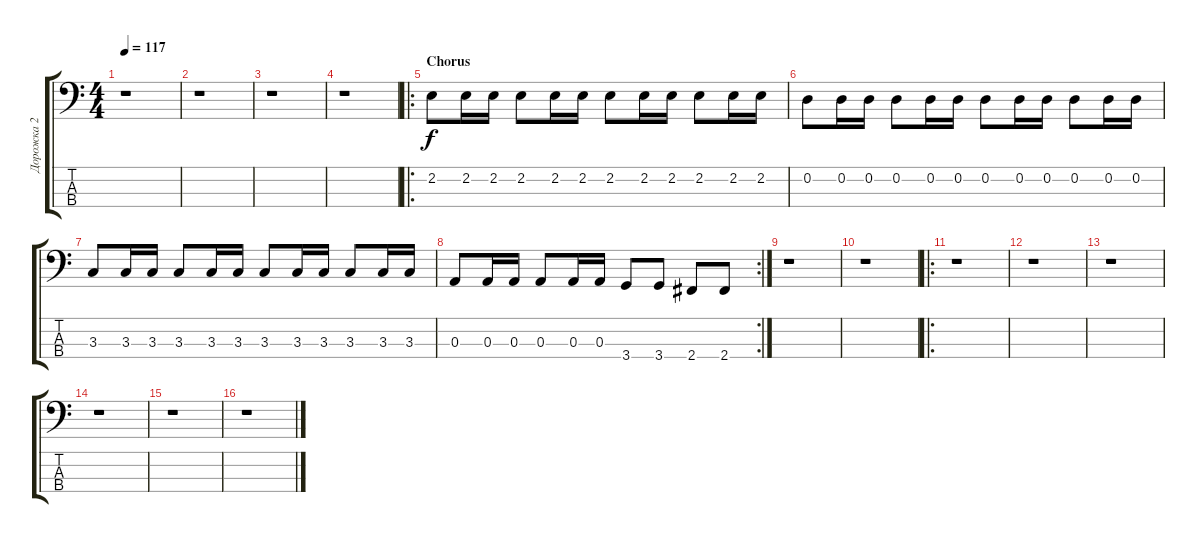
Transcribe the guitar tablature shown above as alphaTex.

\track ("Дорожка 2" "Дорожка 2") {instrument electricbassfinger}
\staff {score tabs}
\tuning (G2 D2 A1 E1) {hide}
\ts (4 4)
\tempo 117
\clef f4
\ks c
r.1{dy f} |
r.1 |
r.1 |
r.1 |
\ro
\section ("" "Chorus")
2.2.8 2.2.16 2.2.16 2.2.8 2.2.16 2.2.16 2.2.8 2.2.16 2.2.16 2.2.8 2.2.16 2.2.16 |
0.2.8 0.2.16 0.2.16 0.2.8 0.2.16 0.2.16 0.2.8 0.2.16 0.2.16 0.2.8 0.2.16 0.2.16 |
3.3.8 3.3.16 3.3.16 3.3.8 3.3.16 3.3.16 3.3.8 3.3.16 3.3.16 3.3.8 3.3.16 3.3.16 |
\rc 2
0.3.8 0.3.16 0.3.16 0.3.8 0.3.16 0.3.16 3.4.8 3.4.8 2.4.8 2.4.8 |
r.1 |
r.1 |
\ro
r.1 |
r.1 |
r.1 |
r.1 |
r.1 |
r.1
